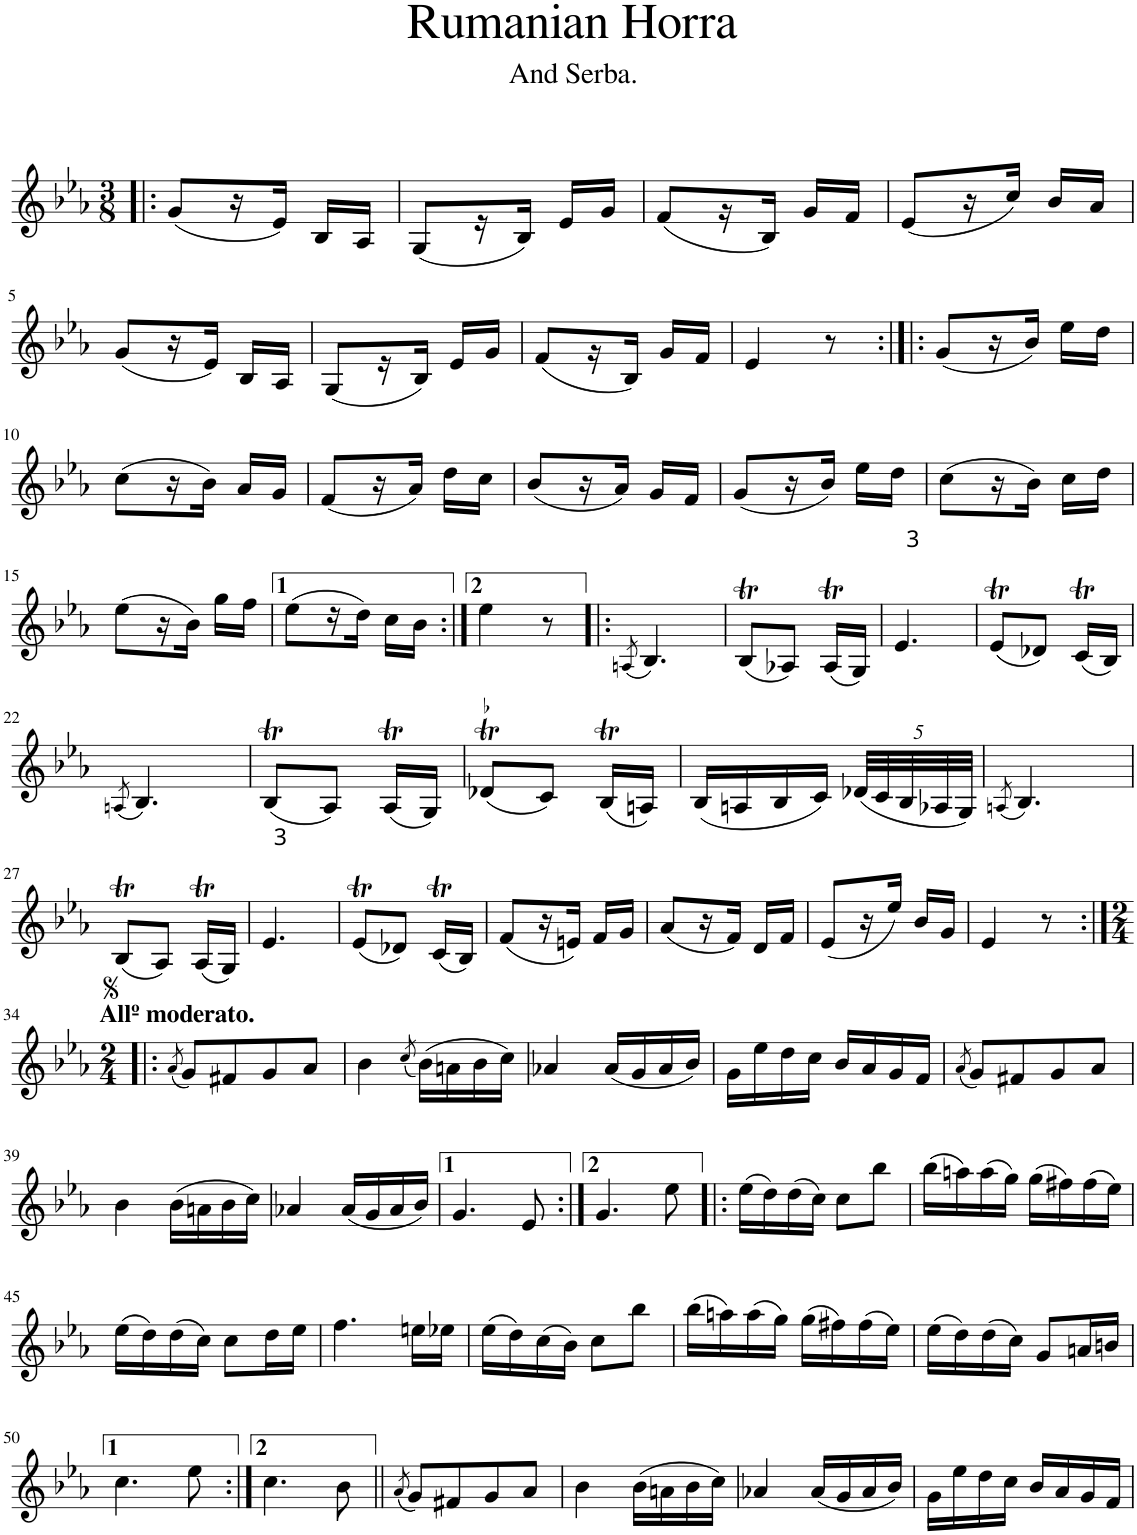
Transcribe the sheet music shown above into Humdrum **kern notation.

**kern
*part1
*staff1
*I"Piano
*I'Pno
*clefG2
*k[b-e-a-]
*E-:
*M3/8
=1!|:
(8g/L
16r
16e-/JJ)
16B-/LL
16A-/JJ
=2
(8G/L
16r
16B-/JJ)
16e-/LL
16g/JJ
=3
(8f/L
16r
16B-/JJ)
16g/LL
16f/JJ
=4
(8e-/L
16r
16cc/JJ)
16b-/LL
16a-/JJ
!!LO:LB:g=z
=5
(8g/L
16r
16e-/JJ)
16B-/LL
16A-/JJ
=6
(8G/L
16r
16B-/JJ)
16e-/LL
16g/JJ
=7
(8f/L
16r
16B-/JJ)
16g/LL
16f/JJ
=8
4e-/
8r
=9:|!|:
(8g/L
16r
16b-/JJ)
16ee-\LL
16dd\JJ
!!LO:LB:g=z
=10
(8cc\L
16r
16b-\JJ)
16a-/LL
16g/JJ
=11
(8f/L
16r
16a-/JJ)
16dd\LL
16cc\JJ
=12
(8b-/L
16r
16a-/JJ)
16g/LL
16f/JJ
=13
(8g/L
16r
16b-/JJ)
16ee-\LL
16dd\JJ
=14
(8cc\L
16r
16b-\JJ)
16cc\LL
16dd\JJ
!!LO:LB:g=z
=15
(8ee-\L
16r
16b-\JJ)
16gg\LL
16ff\JJ
=16
(8ee-\L
16r
16dd\JJ)
16cc\LL
16b-\JJ
=17:|!
4ee-\
8r
=18!|:
(8qAn/
4.B-/)
=19
(8B-T/L
8A-X/J)
(16A-T/LL
16G/JJ)
=20
4.e-/
=21
(8e-T/L
8d-X/J)
(16cT/LL
16B-/JJ)
!!LO:LB:g=z
=22
(8qAn/
4.B-/)
=23
(8B-T/L
8A-/J)
(16A-T/LL
16G/JJ)
=24
!LO:TR:acc=-
(8d-XT/L
8c/J)
(16B-T/LL
16An/JJ)
=25
(16B-/LL
16An/
16B-/
16c/JJ)
*Xbrackettup
(80d-X/LLL
80c/
80B-/
80A-X/
80G/JJJ)
=26
(8qAn/
4.B-/)
!!LO:LB:g=z
=27
(8B-T/L
8A-/J)
(16A-T/LL
16G/JJ)
=28
4.e-/
=29
(8e-T/L
8d-X/J)
(16cT/LL
16B-/JJ)
=30
(8f/L
16r
16en/JJ)
16f/LL
16g/JJ
=31
(8a-/L
16r
16f/JJ)
16d/LL
16f/JJ
=32
(8e-/L
16r
16ee-/JJ)
16b-/LL
16g/JJ
=33
4e-/
8r
!!LO:LB:g=z
=34:|!|:
*M2/4
(8qa-/
!LO:TX:a:B:t=Allº moderato.
8g/L)
8f#X/
8g/
8a-/J
=35
4b-\
(8qcc/
(16b-\LL)
16an\
16b-\
16cc\JJ)
=36
4a-X/
(16a-/LL
16g/
16a-/
16b-/JJ)
=37
16g\LL
16ee-\
16dd\
16cc\JJ
16b-/LL
16a-/
16g/
16f/JJ
=38
(8qa-/
8g/L)
8f#X/
8g/
8a-/J
!!LO:LB:g=z
=39
4b-\
(16b-\LL
16an\
16b-\
16cc\JJ)
=40
4a-X/
(16a-/LL
16g/
16a-/
16b-/JJ)
=41
4.g/
8e-/
=42:|!
4.g/
8ee-\
=43!|:
(16ee-\LL
16dd\)
(16dd\
16cc\JJ)
8cc\L
8bb-\J
=44
(16bb-\LL
16aan\)
(16aa\
16gg\JJ)
(16gg\LL
16ff#X\)
(16ff#\
16ee-\JJ)
!!LO:LB:g=z
=45
(16ee-\LL
16dd\)
(16dd\
16cc\JJ)
8cc\L
16dd\L
16ee-\JJ
=46
4.ff\
16een\LL
16ee-X\JJ
=47
(16ee-\LL
16dd\)
(16cc\
16b-\JJ)
8cc\L
8bb-\J
=48
(16bb-\LL
16aan\)
(16aa\
16gg\JJ)
(16gg\LL
16ff#X\)
(16ff#\
16ee-\JJ)
=49
(16ee-\LL
16dd\)
(16dd\
16cc\JJ)
8g/L
16an/L
16bn/JJ
!!LO:LB:g=z
=50
4.cc\
8ee-\
=51:|!
4.cc\
8b-\
=52||
(8qa-/
8g/L)
8f#X/
8g/
8a-/J
=53
4b-\
(16b-\LL
16an\
16b-\
16cc\JJ)
=54
4a-X/
(16a-/LL
16g/
16a-/
16b-/JJ)
=55
16g\LL
16ee-\
16dd\
16cc\JJ
16b-/LL
16a-/
16g/
16f/JJ
=
*-
